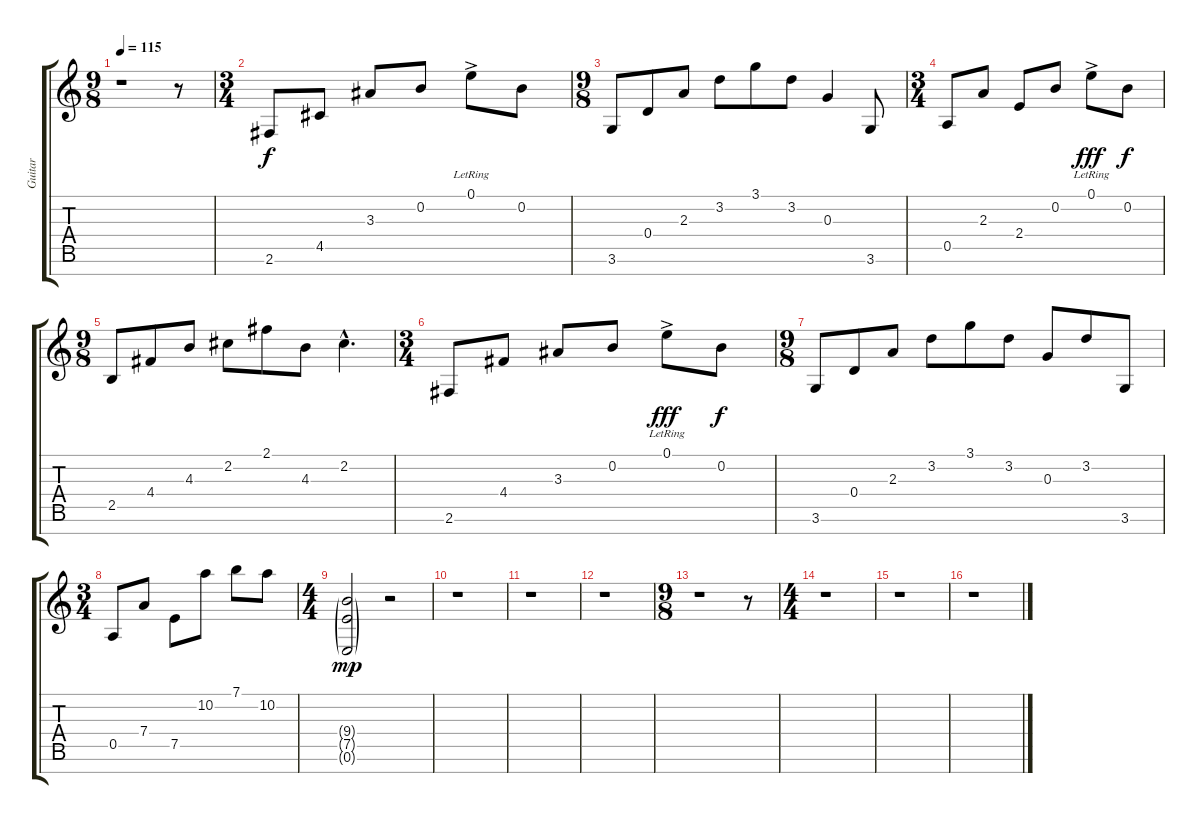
\track ("Guitar" "Guitar") {instrument acousticguitarsteel}
\staff {score tabs}
\tuning (E4 B3 G3 D3 A2 E2 B1) {hide}
\ts (9 8)
\tempo 115
\clef g2
\ks c
r.1{dy f} r.8 |
\ts (3 4)
2.6.8 4.5.8 3.3.8 0.2.8 0.1{ac lr}.8 0.2.8 |
\ts (9 8)
3.6.8 0.4.8 2.3.8 3.2.8 3.1.8 3.2.8 0.3.4 3.6.8 |
\ts (3 4)
0.5.8 2.3.8 2.4.8 0.2.8 0.1{ac lr}.8{dy fff} 0.2.8{dy f} |
\ts (9 8)
2.5.8 4.4.8 4.3.8 2.2.8 2.1.8 4.3.8 2.2{hac}.4{d} |
\ts (3 4)
2.6.8 4.4.8 3.3.8 0.2.8 0.1{ac lr}.8{dy fff} 0.2.8{dy f} |
\ts (9 8)
3.6.8 0.4.8 2.3.8 3.2.8 3.1.8 3.2.8 0.3.8 3.2.8 3.6.8 |
\ts (3 4)
0.5.8 7.4.8 7.5.8 10.2.8 7.1.8 10.2.8 |
\ts (4 4)
(9.4{g} 7.5{g} 0.6{g}).2{dy mp} r.2 |
r.1 |
r.1 |
r.1 |
\ts (9 8)
r.1 r.8 |
\ts (4 4)
r.1 |
r.1 |
r.1
